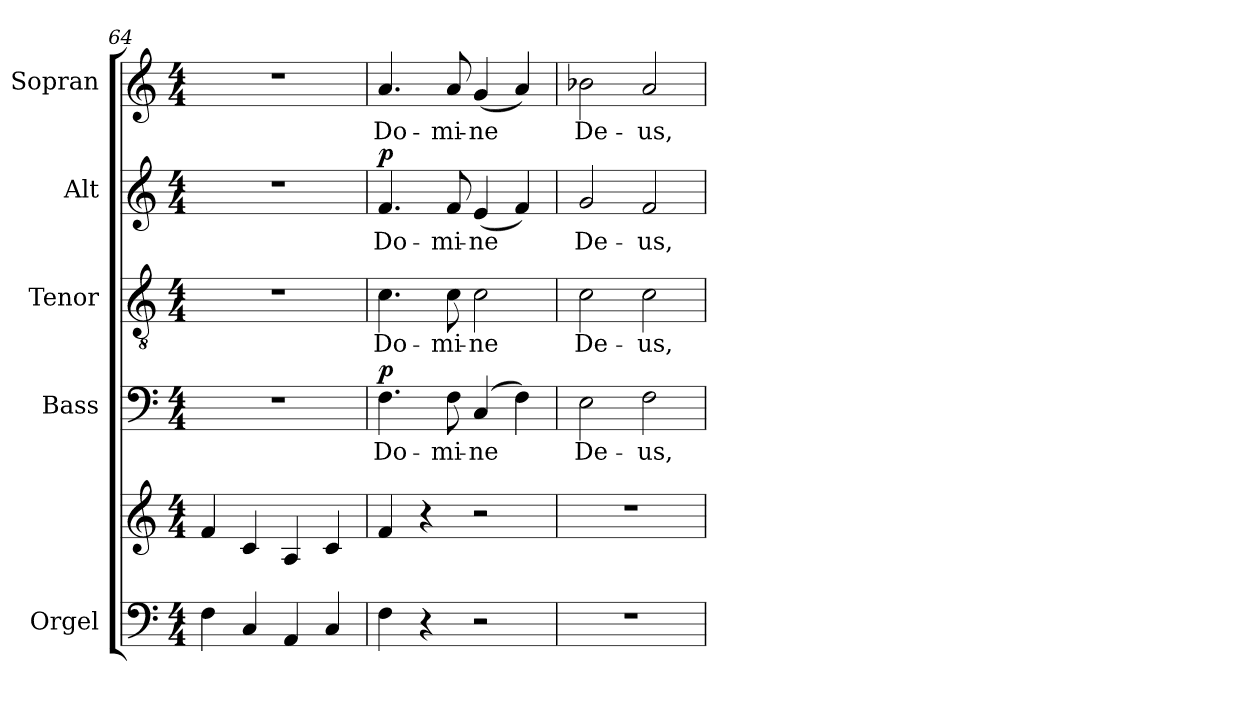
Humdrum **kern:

**kern	**kern	**kern	**text	**dynam	**kern	**text	**kern	**text	**dynam	**kern	**text
*part5	*part5	*part4	*part4	*part4	*part3	*part3	*part2	*part2	*part2	*part1	*part1
*staff6	*staff5	*staff4	*staff4	*staff4	*staff3	*staff3	*staff2	*staff2	*staff2	*staff1	*staff1
*I"Orgel	*	*I"Bass	*	*	*I"Tenor	*	*I"Alt	*	*	*I"Sopran	*
*I'Org.	*	*I'B.	*	*	*I'T.	*	*I'A.	*	*	*I'S.	*
*clefF4	*clefG2	*clefF4	*	*	*clefGv2	*	*clefG2	*	*	*clefG2	*
*k[]	*k[]	*k[]	*	*	*k[]	*	*k[]	*	*	*k[]	*
*C:	*C:	*C:	*	*	*C:	*	*C:	*	*	*C:	*
*M4/4	*M4/4	*M4/4	*	*	*M4/4	*	*M4/4	*	*	*M4/4	*
=64	=64	=64	=64	=64	=64	=64	=64	=64	=64	=64	=64
4F\	4f/	1r	.	.	1r	.	1r	.	.	1r	.
4C/	4c/	.	.	.	.	.	.	.	.	.	.
4AA/	4A/	.	.	.	.	.	.	.	.	.	.
4C/	4c/	.	.	.	.	.	.	.	.	.	.
=65	=65	=65	=65	=65	=65	=65	=65	=65	=65	=65	=65
!	!	!	!LO:LY:b	!LO:DY:a	!	!LO:LY:b	!	!LO:LY:b	!LO:DY:a	!	!LO:LY:b
4F\	4f/	4.F\	Do-	p	4.c\	Do-	4.f/	Do-	p	4.a/	Do-
4r	4r	.	.	.	.	.	.	.	.	.	.
!	!	!	!LO:LY:b	!	!	!LO:LY:b	!	!LO:LY:b	!	!	!LO:LY:b
.	.	8F\	-mi-	.	8c\	-mi-	8f/	-mi-	.	8a/	-mi-
!	!	!	!LO:LY:b	!	!	!LO:LY:b	!	!LO:LY:b	!	!	!LO:LY:b
2r	2r	(4C/	-ne	.	2c\	-ne	(<4e/	-ne	.	(<4g/	-ne
.	.	4F\)	.	.	.	.	4f/)	.	.	4a/)	.
!!LO:LB:g=z
=66	=66	=66	=66	=66	=66	=66	=66	=66	=66	=66	=66
!	!	!	!LO:LY:b	!	!	!LO:LY:b	!	!LO:LY:b	!	!	!LO:LY:b
1r	1r	2E\	De-	.	2c\	De-	2g/	De-	.	2b-X\	De-
!	!	!	!LO:LY:b	!	!	!LO:LY:b	!	!LO:LY:b	!	!	!LO:LY:b
.	.	2F\	-us,	.	2c\	-us,	2f/	-us,	.	2a/	-us,
=	=	=	=	=	=	=	=	=	=	=	=
*-	*-	*-	*-	*-	*-	*-	*-	*-	*-	*-	*-
